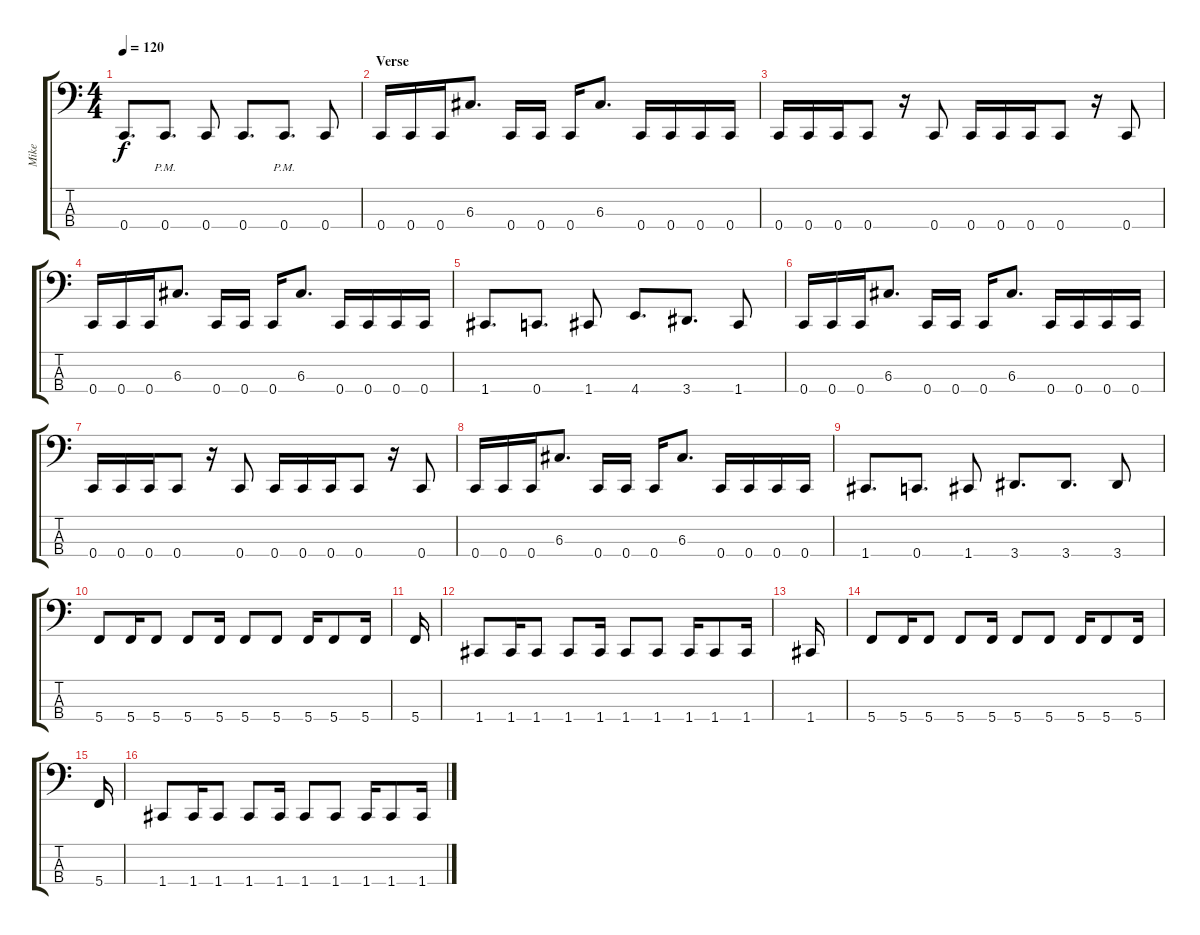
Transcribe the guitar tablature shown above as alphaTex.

\track ("Mike" "Mike") {instrument electricbasspick}
\staff {score tabs}
\tuning (F2 C2 G1 C1) {hide}
\ts (4 4)
\tempo 120
\clef f4
\ks c
0.4.8{d dy f} 0.4{pm}.8{d} 0.4.8 0.4.8{d} 0.4{pm}.8{d} 0.4.8 |
\section ("" "Verse")
0.4.16 0.4.16 0.4.16 6.3.8{d} 0.4.16 0.4.16 0.4.16 6.3.8{d} 0.4.16 0.4.16 0.4.16 0.4.16 |
0.4.16 0.4.16 0.4.16 0.4.8 r.16 0.4.8 0.4.16 0.4.16 0.4.16 0.4.8 r.16 0.4.8 |
0.4.16 0.4.16 0.4.16 6.3.8{d} 0.4.16 0.4.16 0.4.16 6.3.8{d} 0.4.16 0.4.16 0.4.16 0.4.16 |
1.4.8{d} 0.4.8{d} 1.4.8 4.4.8{d} 3.4.8{d} 1.4.8 |
0.4.16 0.4.16 0.4.16 6.3.8{d} 0.4.16 0.4.16 0.4.16 6.3.8{d} 0.4.16 0.4.16 0.4.16 0.4.16 |
0.4.16 0.4.16 0.4.16 0.4.8 r.16 0.4.8 0.4.16 0.4.16 0.4.16 0.4.8 r.16 0.4.8 |
0.4.16 0.4.16 0.4.16 6.3.8{d} 0.4.16 0.4.16 0.4.16 6.3.8{d} 0.4.16 0.4.16 0.4.16 0.4.16 |
1.4.8{d} 0.4.8{d} 1.4.8 3.4.8{d} 3.4.8{d} 3.4.8 |
5.4.8 5.4.16 5.4.8 5.4.8 5.4.16 5.4.8 5.4.8 5.4.16 5.4.8 5.4.16 |
5.4.16 |
1.4.8 1.4.16 1.4.8 1.4.8 1.4.16 1.4.8 1.4.8 1.4.16 1.4.8 1.4.16 |
1.4.16 |
5.4.8 5.4.16 5.4.8 5.4.8 5.4.16 5.4.8 5.4.8 5.4.16 5.4.8 5.4.16 |
5.4.16 |
1.4.8 1.4.16 1.4.8 1.4.8 1.4.16 1.4.8 1.4.8 1.4.16 1.4.8 1.4.16
